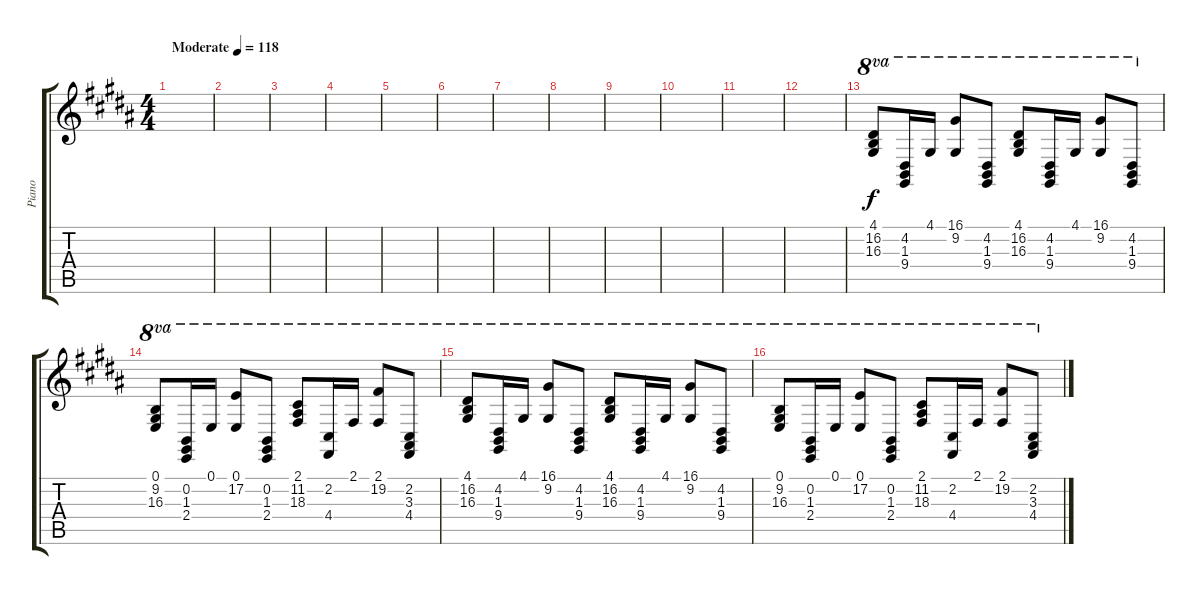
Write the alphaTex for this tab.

\track ("Piano" "Piano") {instrument electricgrandpiano}
\staff {score tabs}
\tuning (E4 B3 G3 D3 A2 E2) {hide}
\ts (4 4)
\tempo (118 "Moderate")
\clef g2
\ks b
|
|
|
|
|
|
|
|
|
|
|
|
(4.1 16.2 16.3).8{ot 8va} (4.2 1.3 9.4).16{ot 8va} 4.1.16{ot 8va} (16.1 9.2).8{ot 8va} (4.2 1.3 9.4).8{ot 8va} (4.1 16.2 16.3).8{ot 8va} (4.2 1.3 9.4).16{ot 8va} 4.1.16{ot 8va} (16.1 9.2).8{ot 8va} (4.2 1.3 9.4).8{ot 8va} |
(0.1 9.2 16.3).8{ot 8va} (0.2 1.3 2.4).16{ot 8va} 0.1.16{ot 8va} (0.1 17.2).8{ot 8va} (0.2 1.3 2.4).8{ot 8va} (2.1 11.2 18.3).8{ot 8va} (2.2 4.4).16{ot 8va} 2.1.16{ot 8va} (2.1 19.2).8{ot 8va} (2.2 3.3 4.4).8{ot 8va} |
(4.1 16.2 16.3).8{ot 8va} (4.2 1.3 9.4).16{ot 8va} 4.1.16{ot 8va} (16.1 9.2).8{ot 8va} (4.2 1.3 9.4).8{ot 8va} (4.1 16.2 16.3).8{ot 8va} (4.2 1.3 9.4).16{ot 8va} 4.1.16{ot 8va} (16.1 9.2).8{ot 8va} (4.2 1.3 9.4).8{ot 8va} |
(0.1 9.2 16.3).8{ot 8va} (0.2 1.3 2.4).16{ot 8va} 0.1.16{ot 8va} (0.1 17.2).8{ot 8va} (0.2 1.3 2.4).8{ot 8va} (2.1 11.2 18.3).8{ot 8va} (2.2 4.4).16{ot 8va} 2.1.16{ot 8va} (2.1 19.2).8{ot 8va} (2.2 3.3 4.4).8{ot 8va}
